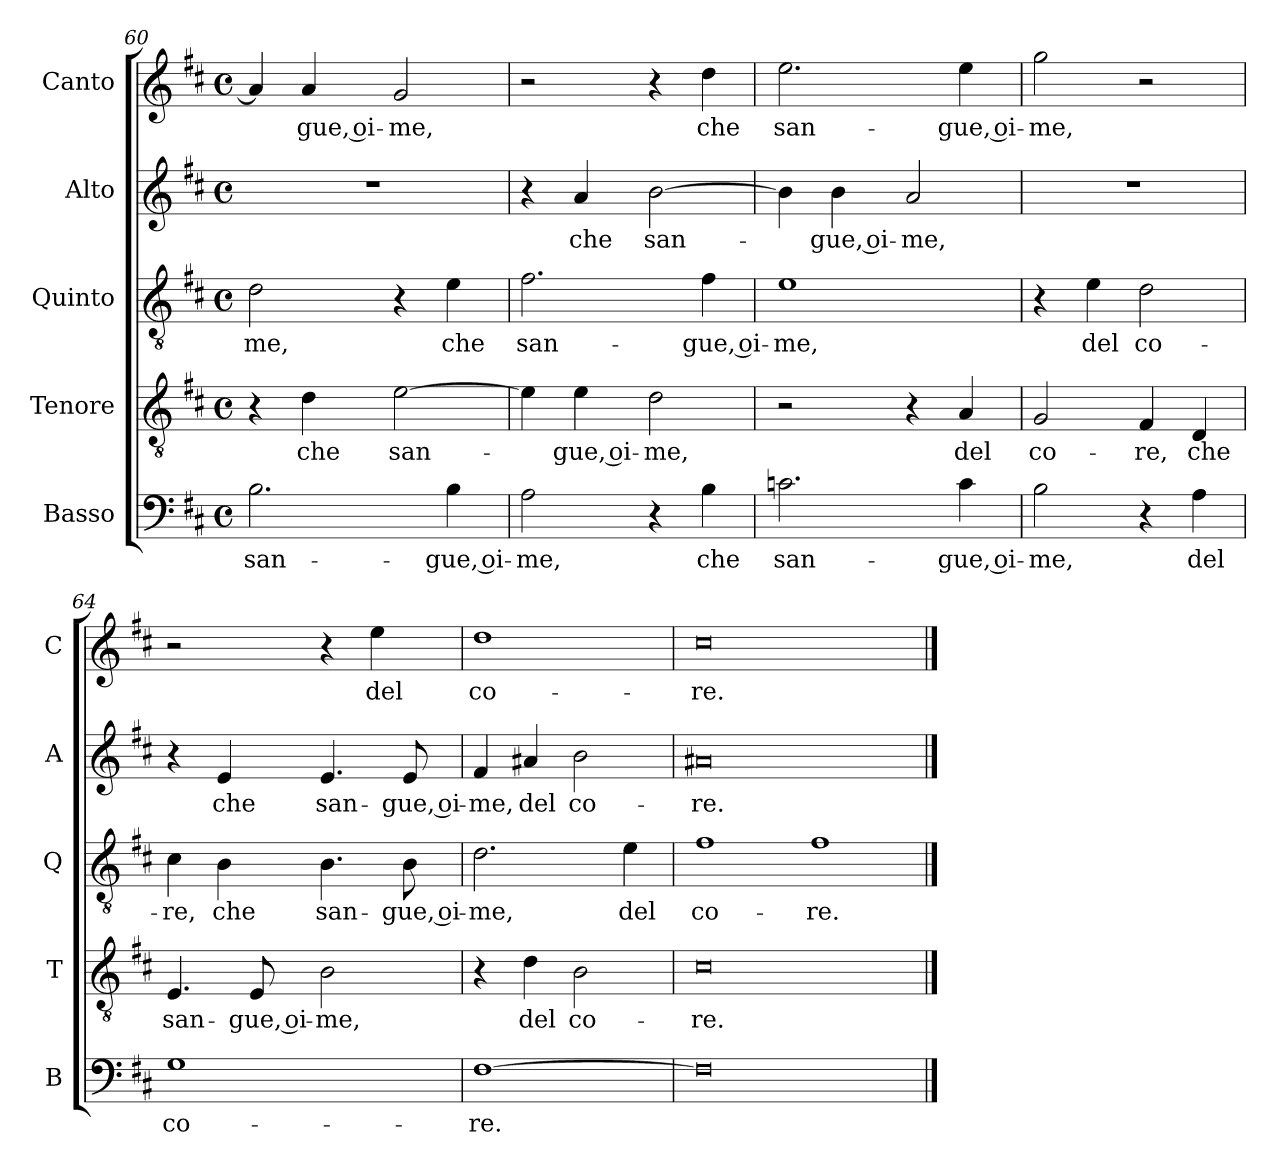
**kern	**text	**kern	**text	**kern	**text	**kern	**text	**kern	**text
*part5	*part5	*part4	*part4	*part3	*part3	*part2	*part2	*part1	*part1
*staff5	*staff5	*staff4	*staff4	*staff3	*staff3	*staff2	*staff2	*staff1	*staff1
*I"Basso	*	*I"Tenore	*	*I"Quinto	*	*I"Alto	*	*I"Canto	*
*I'B	*	*I'T	*	*I'Q	*	*I'A	*	*I'C	*
*clefF4	*	*clefGv2	*	*clefGv2	*	*clefG2	*	*clefG2	*
*k[f#c#]	*	*k[f#c#]	*	*k[f#c#]	*	*k[f#c#]	*	*k[f#c#]	*
*D:	*	*D:	*	*D:	*	*D:	*	*D:	*
*M4/4	*	*M4/4	*	*M4/4	*	*M4/4	*	*M4/4	*
*met(c)	*	*met(c)	*	*met(c)	*	*met(c)	*	*met(c)	*
=60	=60	=60	=60	=60	=60	=60	=60	=60	=60
!	!LO:LY:b	!	!	!	!LO:LY:b	!	!	!	!
2.B\	san-	4r	.	2d\	-me,	1r	.	4a/]	.
!	!	!	!LO:LY:b	!	!	!	!	!	!LO:LY:b
.	.	4d\	che	.	.	.	.	4a/	-gue, oi-
!	!	!	!LO:LY:b	!	!	!	!	!	!LO:LY:b
.	.	[2e\	san-	4r	.	.	.	2g/	-me,
!	!LO:LY:b	!	!	!	!LO:LY:b	!	!	!	!
4B\	-gue, oi-	.	.	4e\	che	.	.	.	.
=61	=61	=61	=61	=61	=61	=61	=61	=61	=61
!	!LO:LY:b	!	!	!	!LO:LY:b	!	!	!	!
2A\	-me,	4e\]	.	2.f#\	san-	4r	.	2r	.
!	!	!	!LO:LY:b	!	!	!	!LO:LY:b	!	!
.	.	4e\	-gue, oi-	.	.	4a/	che	.	.
!	!	!	!LO:LY:b	!	!	!	!LO:LY:b	!	!
4r	.	2d\	-me,	.	.	[2b\	san-	4r	.
!	!LO:LY:b	!	!	!	!LO:LY:b	!	!	!	!LO:LY:b
4B\	che	.	.	4f#\	-gue, oi-	.	.	4dd\	che
!!LO:LB:g=z
=62	=62	=62	=62	=62	=62	=62	=62	=62	=62
!	!LO:LY:b	!	!	!	!LO:LY:b	!	!	!	!LO:LY:b
2.cn\	san-	2r	.	1e	-me,	4b\]	.	2.ee\	san-
!	!	!	!	!	!	!	!LO:LY:b	!	!
.	.	.	.	.	.	4b\	-gue, oi-	.	.
!	!	!	!	!	!	!	!LO:LY:b	!	!
.	.	4r	.	.	.	2a/	-me,	.	.
!	!LO:LY:b	!	!LO:LY:b	!	!	!	!	!	!LO:LY:b
4c\	-gue, oi-	4A/	del	.	.	.	.	4ee\	-gue, oi-
=63	=63	=63	=63	=63	=63	=63	=63	=63	=63
!	!LO:LY:b	!	!LO:LY:b	!	!	!	!	!	!LO:LY:b
2B\	-me,	2G/	co-	4r	.	1r	.	2gg\	-me,
!	!	!	!	!	!LO:LY:b	!	!	!	!
.	.	.	.	4e\	del	.	.	.	.
!	!	!	!LO:LY:b	!	!LO:LY:b	!	!	!	!
4r	.	4F#/	-re,	2d\	co-	.	.	2r	.
!	!LO:LY:b	!	!LO:LY:b	!	!	!	!	!	!
4A\	del	4D/	che	.	.	.	.	.	.
=64	=64	=64	=64	=64	=64	=64	=64	=64	=64
!	!LO:LY:b	!	!LO:LY:b	!	!LO:LY:b	!	!	!	!
1G	co-	4.E/	san-	4c#\	-re,	4r	.	2r	.
!	!	!	!	!	!LO:LY:b	!	!LO:LY:b	!	!
.	.	.	.	4B\	che	4e/	che	.	.
!	!	!	!LO:LY:b	!	!	!	!	!	!
.	.	8E/	-gue, oi-	.	.	.	.	.	.
!	!	!	!LO:LY:b	!	!LO:LY:b	!	!LO:LY:b	!	!
.	.	2B\	-me,	4.B\	san-	4.e/	san-	4r	.
!	!	!	!	!	!	!	!	!	!LO:LY:b
.	.	.	.	.	.	.	.	4ee\	del
!	!	!	!	!	!LO:LY:b	!	!LO:LY:b	!	!
.	.	.	.	8B\	-gue, oi-	8e/	-gue, oi-	.	.
=65	=65	=65	=65	=65	=65	=65	=65	=65	=65
!	!LO:LY:b	!	!	!	!LO:LY:b	!	!LO:LY:b	!	!LO:LY:b
[1F#	-re.	4r	.	2.d\	-me,	4f#/	-me,	1dd	co-
!	!	!	!LO:LY:b	!	!	!	!LO:LY:b	!	!
.	.	4d\	del	.	.	4a#X/	del	.	.
!	!	!	!LO:LY:b	!	!	!	!LO:LY:b	!	!
.	.	2B\	co-	.	.	2b\	co-	.	.
!	!	!	!	!	!LO:LY:b	!	!	!	!
.	.	.	.	4e\	del	.	.	.	.
=66	=66	=66	=66	=66	=66	=66	=66	=66	=66
!	!	!	!LO:LY:b	!	!LO:LY:b	!	!LO:LY:b	!	!LO:LY:b
0F#]	.	0c#	-re.	1f#	co-	0a#X	-re.	0cc#	-re.
!	!	!	!	!	!LO:LY:b	!	!	!	!
.	.	.	.	1f#	-re.	.	.	.	.
==	==	==	==	==	==	==	==	==	==
*-	*-	*-	*-	*-	*-	*-	*-	*-	*-
